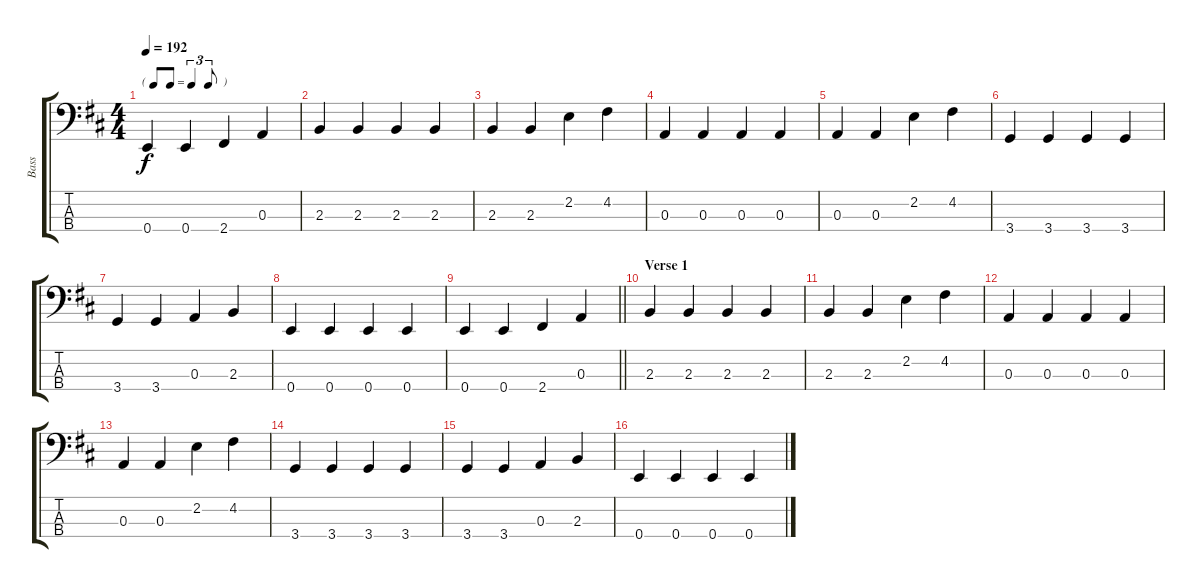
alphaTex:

\track ("Bass" "Bass") {instrument electricbassfinger}
\staff {score tabs}
\tuning (G2 D2 A1 E1) {hide}
\ts (4 4)
\tf triplet8th
\tempo 192
\clef f4
\ks bminor
0.4.4{dy f} 0.4.4 2.4.4 0.3.4 |
2.3.4 2.3.4 2.3.4 2.3.4 |
2.3.4 2.3.4 2.2.4 4.2.4 |
0.3.4 0.3.4 0.3.4 0.3.4 |
0.3.4 0.3.4 2.2.4 4.2.4 |
3.4.4 3.4.4 3.4.4 3.4.4 |
3.4.4 3.4.4 0.3.4 2.3.4 |
0.4.4 0.4.4 0.4.4 0.4.4 |
\barLineRight lightlight
0.4.4 0.4.4 2.4.4 0.3.4 |
\section ("" "Verse 1")
2.3.4 2.3.4 2.3.4 2.3.4 |
2.3.4 2.3.4 2.2.4 4.2.4 |
0.3.4 0.3.4 0.3.4 0.3.4 |
0.3.4 0.3.4 2.2.4 4.2.4 |
3.4.4 3.4.4 3.4.4 3.4.4 |
3.4.4 3.4.4 0.3.4 2.3.4 |
0.4.4 0.4.4 0.4.4 0.4.4
